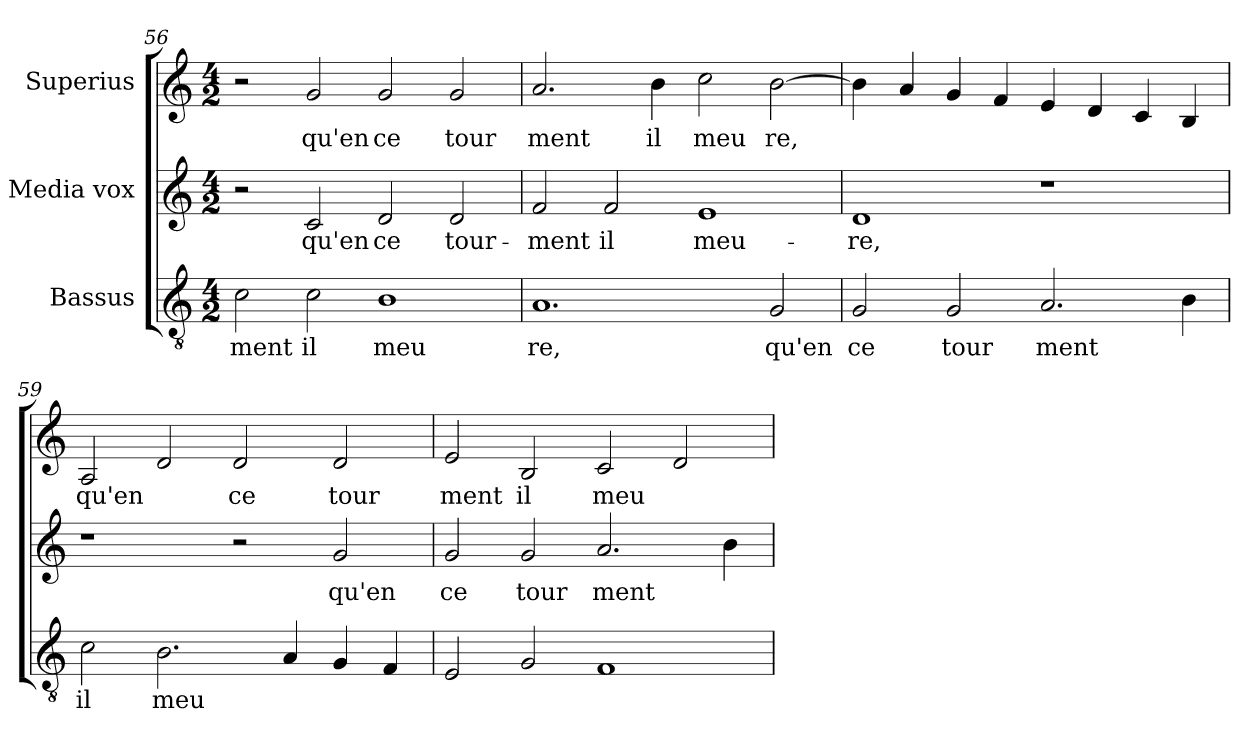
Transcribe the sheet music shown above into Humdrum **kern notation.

**kern	**text	**kern	**text	**kern	**text
*part3	*part3	*part2	*part2	*part1	*part1
*staff3	*staff3	*staff2	*staff2	*staff1	*staff1
*I"Bassus	*	*I"Media vox	*	*I"Superius	*
*clefGv2	*	*clefG2	*	*clefG2	*
*M4/2	*	*M4/2	*	*M4/2	*
=56	=56	=56	=56	=56	=56
!	!LO:LY:b:cj	!	!	!	!
2c\	ment	2r	.	2r	.
!	!LO:LY:b:cj	!	!LO:LY:b:cj	!	!LO:LY:b:cj
2c\	il	2c/	qu'en	2g/	qu'en
!	!LO:LY:b:cj	!	!LO:LY:b:cj	!	!LO:LY:b:cj
1B	meu	2d/	ce	2g/	ce
!	!	!	!LO:LY:b:cj	!	!LO:LY:b:cj
.	.	2d/	tour-	2g/	tour
=57	=57	=57	=57	=57	=57
!	!LO:LY:b:cj	!	!LO:LY:b:cj	!	!LO:LY:b:cj
1.A	re,	2f/	-ment	2.a/	ment
!	!	!	!LO:LY:b:cj	!	!
.	.	2f/	il	.	.
!	!	!	!	!	!LO:LY:b:cj
.	.	.	.	4b\	il
!	!	!	!LO:LY:b:cj	!	!LO:LY:b:cj
.	.	1e	meu-	2cc\	meu
!	!LO:LY:b:cj	!	!	!	!LO:LY:b:cj
2G/	qu'en	.	.	[>2b\	re,
=58	=58	=58	=58	=58	=58
!	!LO:LY:b:cj	!	!LO:LY:b:cj	!	!
2G/	ce	1d	-re,	4b\]	.
.	.	.	.	4a/	.
!	!LO:LY:b:cj	!	!	!	!
2G/	tour	.	.	4g/	.
.	.	.	.	4f/	.
!	!LO:LY:b	!	!	!	!
2.A/	ment	1r	.	4e/	.
.	.	.	.	4d/	.
.	.	.	.	4c/	.
4B\	.	.	.	4B/	.
=59	=59	=59	=59	=59	=59
!	!LO:LY:b:cj	!	!	!	!LO:LY:b
2c\	il	1r	.	2A/	qu'en
!	!LO:LY:b	!	!	!	!
2.B\	meu	.	.	2d/	.
!	!	!	!	!	!LO:LY:b:cj
.	.	2r	.	2d/	ce
4A/	.	.	.	.	.
!	!	!	!LO:LY:b:cj	!	!LO:LY:b:cj
4G/	.	2g/	qu'en	2d/	tour
4F/	.	.	.	.	.
!!LO:LB:g=z
=60	=60	=60	=60	=60	=60
!	!	!	!LO:LY:b:cj	!	!LO:LY:b:cj
2E/	.	2g/	ce	2e/	ment
!	!	!	!LO:LY:b:cj	!	!LO:LY:b:cj
2G/	.	2g/	tour	2B/	il
!	!	!	!LO:LY:b	!	!LO:LY:b
1F	.	2.a/	ment	2c/	meu
.	.	.	.	2d/	.
.	.	4b\	.	.	.
=	=	=	=	=	=
*-	*-	*-	*-	*-	*-
